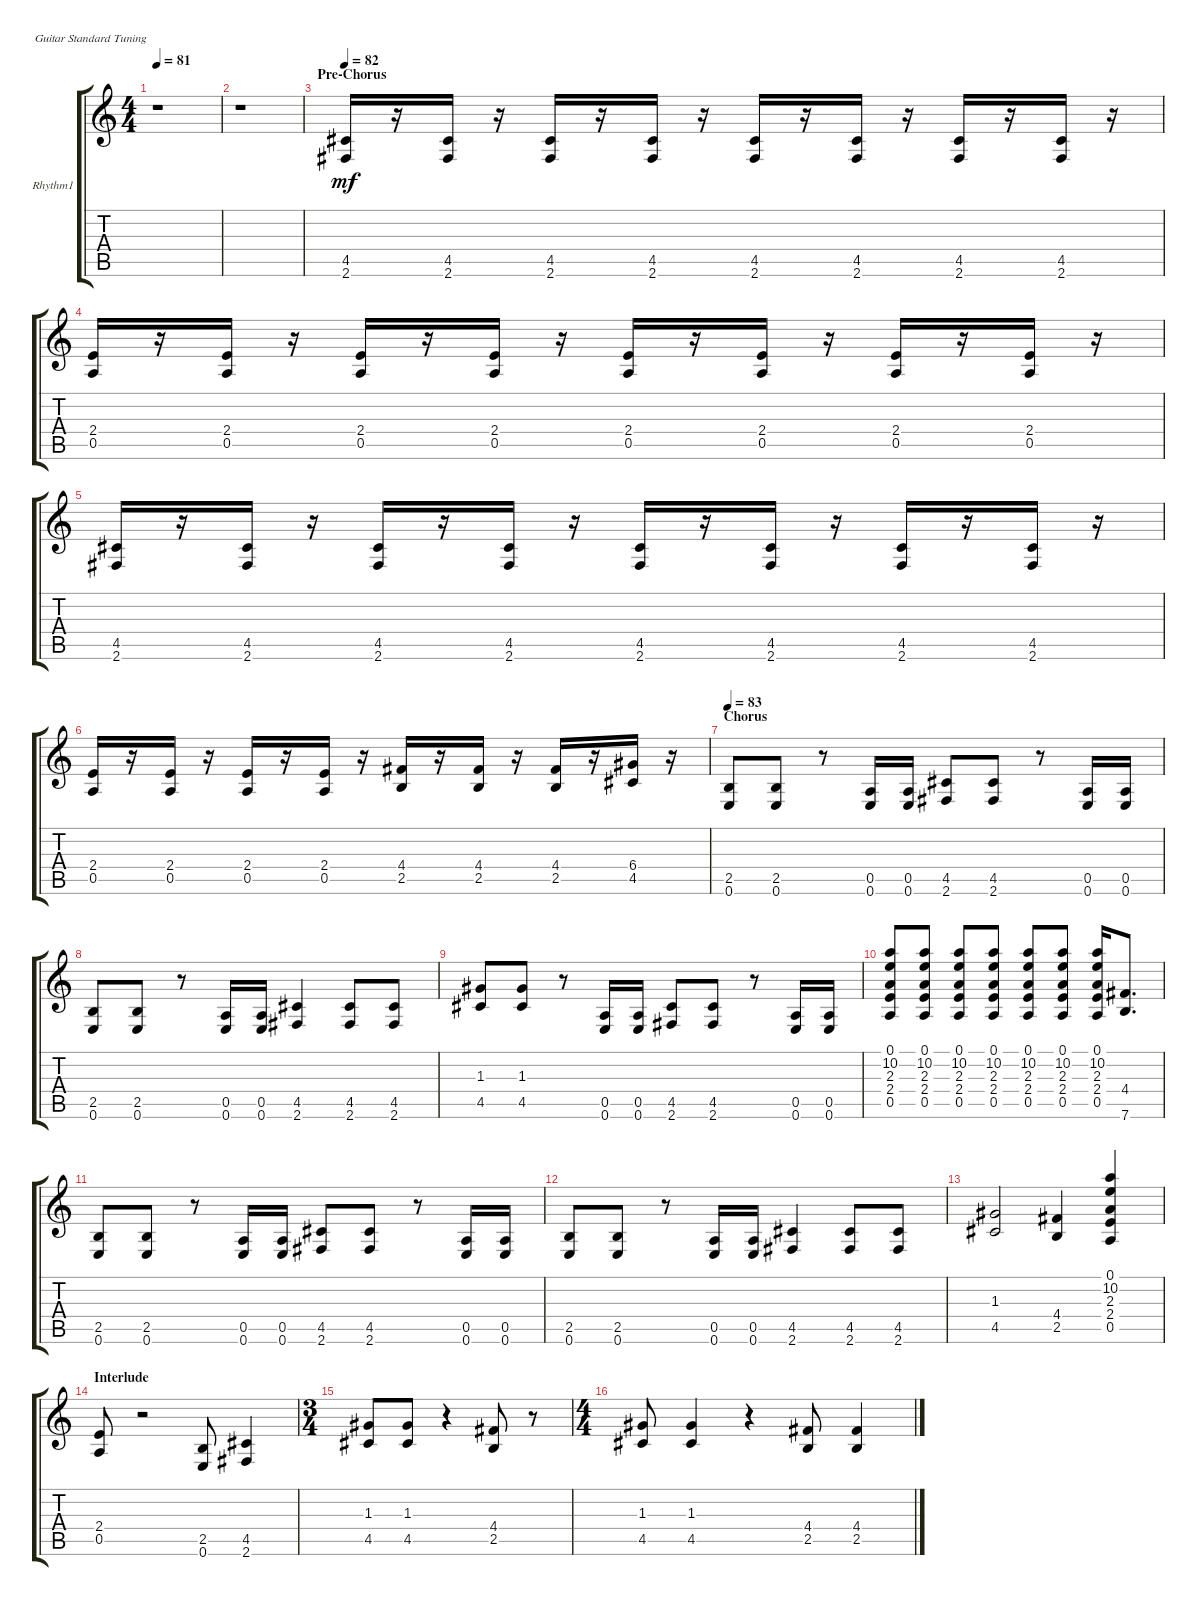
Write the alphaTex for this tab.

\bracketExtendMode groupsimilarinstruments
\firstSystemTrackNameOrientation horizontal
\otherSystemsTrackNameOrientation horizontal
\track ("Rhythm I" "Rhythm1") {instrument overdrivenguitar}
\staff {score tabs}
\tuning (E4 B3 G3 D3 A2 E2)
\ts (4 4)
\tempo 81
\clef g2
\scale
0.333333
\ks c
r.1{dy mf} |
\scale
0.333333 r.1 |
\section ("" "Pre-Chorus")
\tempo 82
\scale
0.333333 (2.6 4.5).16 r.16 (2.6 4.5).16 r.16 (2.6 4.5).16 r.16 (2.6 4.5).16 r.16 (2.6 4.5).16 r.16 (2.6 4.5).16 r.16 (2.6 4.5).16 r.16 (2.6 4.5).16 r.16 |
\scale
0.333333 (0.5 2.4).16 r.16 (0.5 2.4).16 r.16 (0.5 2.4).16 r.16 (0.5 2.4).16 r.16 (0.5 2.4).16 r.16 (0.5 2.4).16 r.16 (0.5 2.4).16 r.16 (0.5 2.4).16 r.16 |
\scale
0.333333 (2.6 4.5).16 r.16 (2.6 4.5).16 r.16 (2.6 4.5).16 r.16 (2.6 4.5).16 r.16 (2.6 4.5).16 r.16 (2.6 4.5).16 r.16 (2.6 4.5).16 r.16 (2.6 4.5).16 r.16 |
\scale
0.333333 (0.5 2.4).16 r.16 (0.5 2.4).16 r.16 (0.5 2.4).16 r.16 (0.5 2.4).16 r.16 (2.5 4.4).16 r.16 (2.5 4.4).16 r.16 (2.5 4.4).16 r.16 (4.5 6.4).16 r.16 |
\section ("" "Chorus")
\tempo 83
\scale
0.333333 (0.6 2.5).8 (0.6 2.5).8 r.8 (0.6 0.5).16 (0.6 0.5).16 (2.6 4.5).8 (2.6 4.5).8 r.8 (0.6 0.5).16 (0.6 0.5).16 |
\scale
0.333333 (0.6 2.5).8 (0.6 2.5).8 r.8 (0.6 0.5).16 (0.6 0.5).16 (2.6 4.5).4 (2.6 4.5).8 (2.6 4.5).8 |
\scale
0.333333 (4.5 1.3).8 (4.5 1.3).8 r.8 (0.6 0.5).16 (0.6 0.5).16 (2.6 4.5).8 (2.6 4.5).8 r.8 (0.6 0.5).16 (0.6 0.5).16 |
\scale
0.333333 (0.5 2.4 2.3 0.1 10.2).8 (0.5 2.4 2.3 0.1 10.2).8 (0.5 2.4 2.3 0.1 10.2).8 (0.5 2.4 2.3 0.1 10.2).8 (0.5 2.4 2.3 0.1 10.2).8 (0.5 2.4 2.3 0.1 10.2).8 (0.5 2.4 2.3 0.1 10.2).16 (7.6 4.4).8{d} |
\scale
0.333333 (0.6 2.5).8 (0.6 2.5).8 r.8 (0.6 0.5).16 (0.6 0.5).16 (2.6 4.5).8 (2.6 4.5).8 r.8 (0.6 0.5).16 (0.6 0.5).16 |
\scale
0.333333 (0.6 2.5).8 (0.6 2.5).8 r.8 (0.6 0.5).16 (0.6 0.5).16 (2.6 4.5).4 (2.6 4.5).8 (2.6 4.5).8 |
\scale
0.333333 (4.5 1.3).2 (2.5 4.4).4 (0.5 2.4 2.3 0.1 10.2).4 |
\section ("" "Interlude")
\scale
0.333333 (0.5 2.4).8 r.2 (0.6 2.5).8 (2.6 4.5).4 |
\ts (3 4)
\scale
0.395904 (4.5 1.3).8 (4.5 1.3).8 r.4 (2.5 4.4).8 r.8 |
\ts (4 4)
\scale
0.395904 (4.5 1.3).8 (4.5 1.3).4 r.4 (2.5 4.4).8 (4.4 2.5).4
